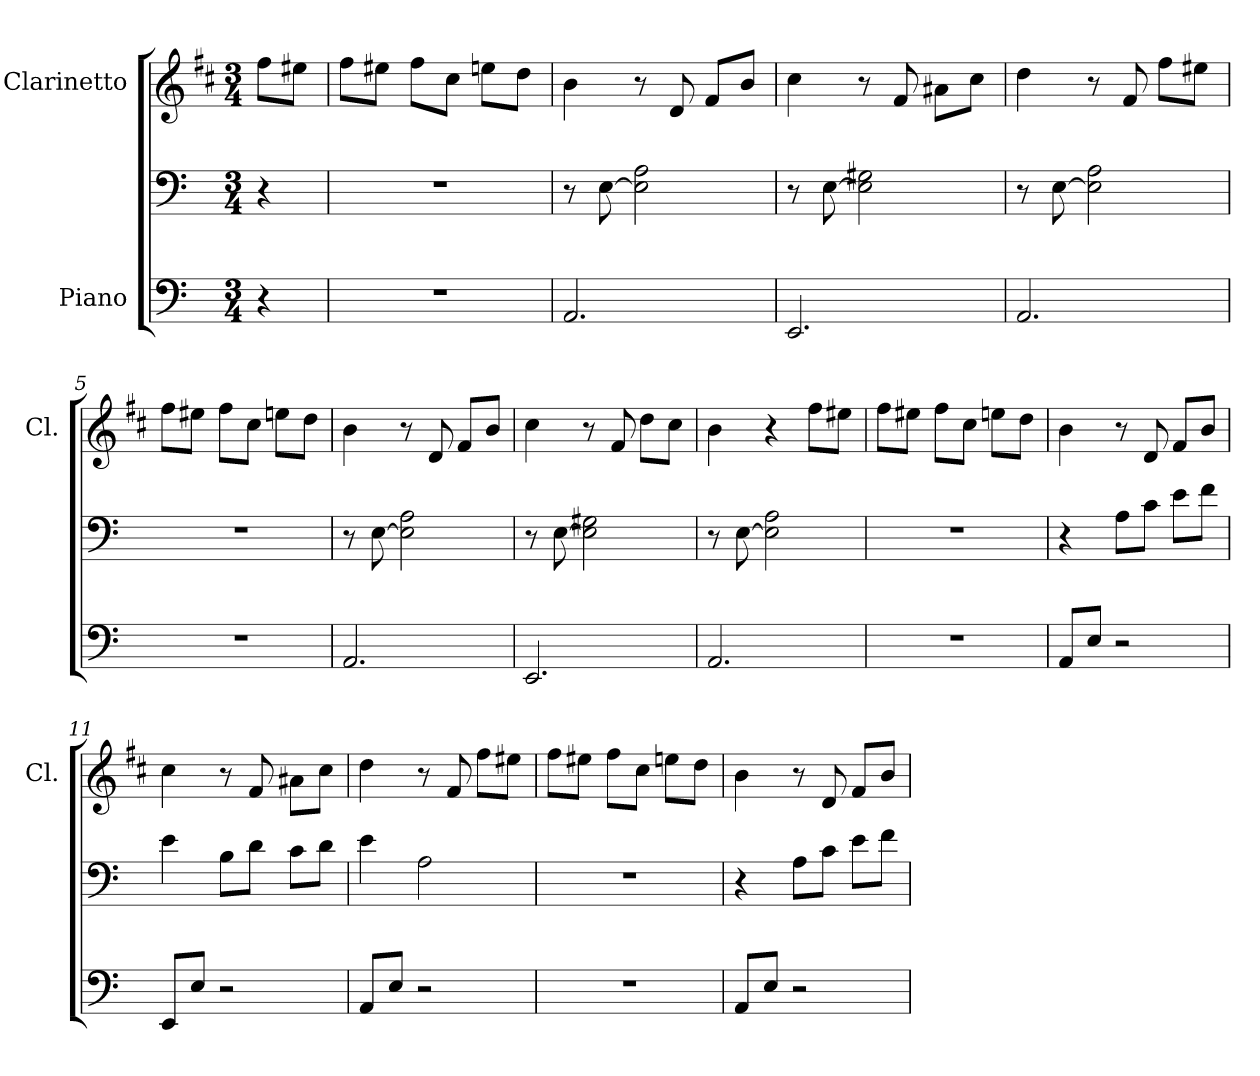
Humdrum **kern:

**kern	**kern	**kern
*part2	*part2	*part1
*staff3	*staff2	*staff1
*I"Piano	*	*I"Clarinetto
*	*	*I'Cl.
*clefF4	*clefF4	*clefG2
*	*	*ITrd1c2
*k[]	*k[]	*k[]
*M3/4	*M3/4	*M3/4
=	=	=
4r	4r	8ee\L
.	.	8dd#X\J
=1	=1	=1
2.r	2.r	8ee\L
.	.	8dd#X\J
.	.	8ee\L
.	.	8b\J
.	.	8ddn\L
.	.	8cc\J
=2	=2	=2
2.AA/	8r	4a\
.	[8E\	.
.	2E\] 2A\	8r
.	.	8c/
.	.	8e/L
.	.	8a/J
=3	=3	=3
2.EE/	8r	4b\
.	[8E\	.
.	2E\] 2G#X\	8r
.	.	8e/
.	.	8g#X\L
.	.	8b\J
=4	=4	=4
2.AA/	8r	4cc\
.	[8E\	.
.	2E\] 2A\	8r
.	.	8e/
.	.	8ee\L
.	.	8dd#X\J
=5	=5	=5
2.r	2.r	8ee\L
.	.	8dd#X\J
.	.	8ee\L
.	.	8b\J
.	.	8ddn\L
.	.	8cc\J
!!LO:LB:g=z
=6	=6	=6
2.AA/	8r	4a\
.	[8E\	.
.	2E\] 2A\	8r
.	.	8c/
.	.	8e/L
.	.	8a/J
=7	=7	=7
2.EE/	8r	4b\
.	[8E\	.
.	2E\] 2G#X\	8r
.	.	8e/
.	.	8cc\L
.	.	8b\J
=8	=8	=8
2.AA/	8r	4a\
.	[8E\	.
.	2E\] 2A\	4r
.	.	8ee\L
.	.	8dd#X\J
=9	=9	=9
2.r	2.r	8ee\L
.	.	8dd#X\J
.	.	8ee\L
.	.	8b\J
.	.	8ddn\L
.	.	8cc\J
=10	=10	=10
8AA/L	4r	4a\
8E/J	.	.
2r	8A\L	8r
.	8c\J	8c/
.	8e\L	8e/L
.	8f\J	8a/J
=11	=11	=11
8EE/L	4e\	4b\
8E/J	.	.
2r	8B\L	8r
.	8d\J	8e/
.	8c\L	8g#X\L
.	8d\J	8b\J
!!LO:LB:g=z
=12	=12	=12
8AA/L	4e\	4cc\
8E/J	.	.
2r	2A\	8r
.	.	8e/
.	.	8ee\L
.	.	8dd#X\J
=13	=13	=13
2.r	2.r	8ee\L
.	.	8dd#X\J
.	.	8ee\L
.	.	8b\J
.	.	8ddn\L
.	.	8cc\J
=14	=14	=14
8AA/L	4r	4a\
8E/J	.	.
2r	8A\L	8r
.	8c\J	8c/
.	8e\L	8e/L
.	8f\J	8a/J
=	=	=
*-	*-	*-
